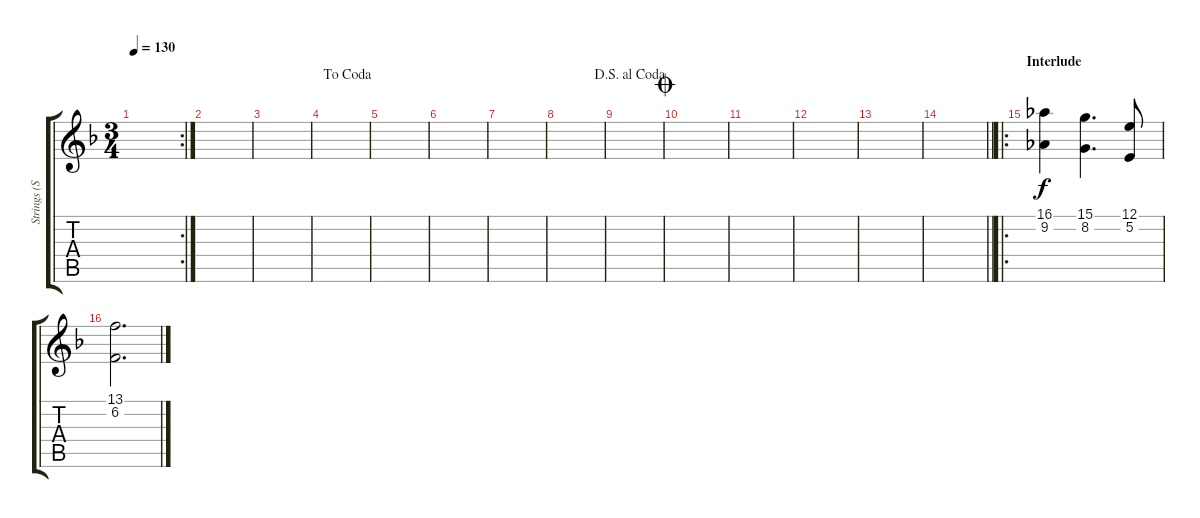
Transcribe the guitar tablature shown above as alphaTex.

\track ("Strings (Sirkku)" "Strings (S") {instrument tubularbells}
\staff {score tabs}
\tuning (E4 B3 G3 D3 A2 E2) {hide}
\rc 2
\ts (3 4)
\tempo 130
\clef g2
\ks dminor
|
|
|
\jump dacoda
|
|
|
|
|
\jump dalsegnoalcoda
|
\jump coda
|
|
|
|
\barLineRight lightlight
|
\ro
\section ("" "Interlude")
(16.1 9.2).4 (15.1 8.2).4{d} (12.1 5.2).8 |
(13.1 6.2).2{d}
